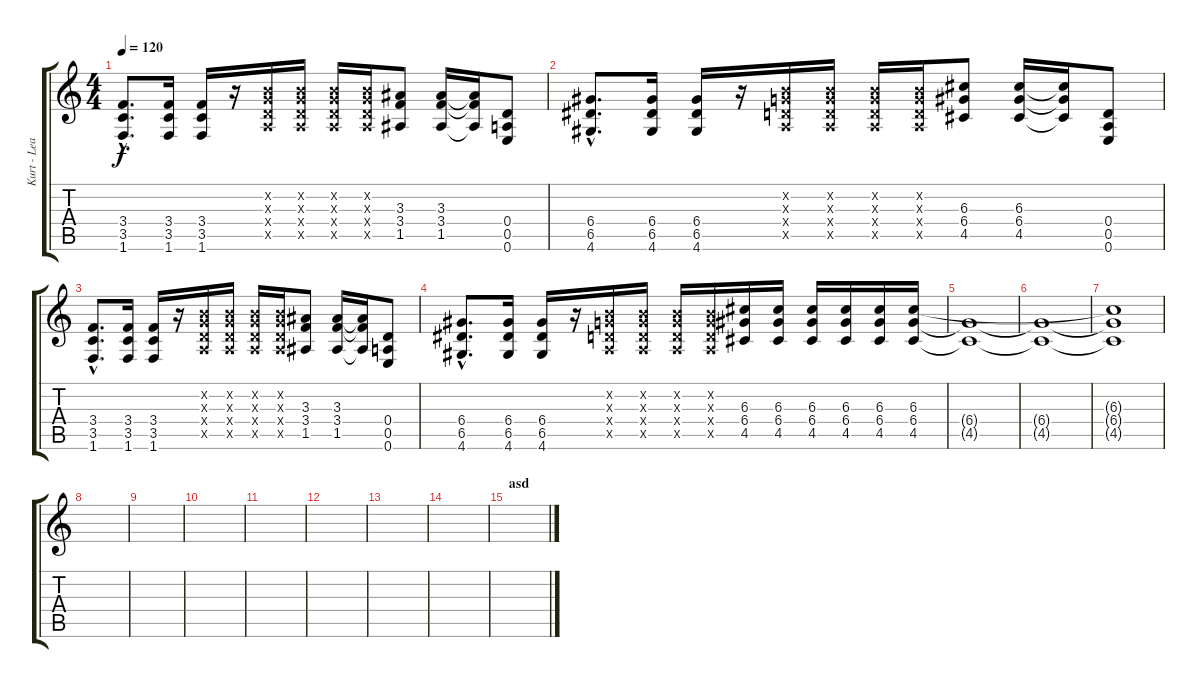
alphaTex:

\track ("Kurt - Lead Guitar" "Kurt - Lea") {instrument electricguitarclean}
\staff {score tabs}
\tuning (E4 B3 G3 D3 A2 E2) {hide}
\ts (4 4)
\tempo 120
\clef g2
\ks c
(3.4{hac} 3.5{hac} 1.6{hac}).8{d dy f} (3.4 3.5 1.6).16 (3.4 3.5 1.6).16 r.16 (0.2{x} 0.3{x} 0.4{x} 0.5{x}).16 (0.2{x} 0.3{x} 0.4{x} 0.5{x}).16 (0.2{x} 0.3{x} 0.4{x} 0.5{x}).16 (0.2{x} 0.3{x} 0.4{x} 0.5{x}).16 (3.3 3.4 1.5).8 (3.3 3.4 1.5).16 (3.3{t} 3.4{t} 1.5{t}).16 (0.4 0.5 0.6).8 |
(6.4{hac} 6.5{hac} 4.6{hac}).8{d} (6.4 6.5 4.6).16 (6.4 6.5 4.6).16 r.16 (0.2{x} 0.3{x} 0.4{x} 0.5{x}).16 (0.2{x} 0.3{x} 0.4{x} 0.5{x}).16 (0.2{x} 0.3{x} 0.4{x} 0.5{x}).16 (0.2{x} 0.3{x} 0.4{x} 0.5{x}).16 (6.3 6.4 4.5).8 (6.3 6.4 4.5).16 (6.3{t} 6.4{t} 4.5{t}).16 (0.4 0.5 0.6).8 |
(3.4{hac} 3.5{hac} 1.6{hac}).8{d} (3.4 3.5 1.6).16 (3.4 3.5 1.6).16 r.16 (0.2{x} 0.3{x} 0.4{x} 0.5{x}).16 (0.2{x} 0.3{x} 0.4{x} 0.5{x}).16 (0.2{x} 0.3{x} 0.4{x} 0.5{x}).16 (0.2{x} 0.3{x} 0.4{x} 0.5{x}).16 (3.3 3.4 1.5).8 (3.3 3.4 1.5).16 (3.3{t} 3.4{t} 1.5{t}).16 (0.4 0.5 0.6).8 |
(6.4{hac} 6.5{hac} 4.6{hac}).8{d} (6.4 6.5 4.6).16 (6.4 6.5 4.6).16 r.16 (0.2{x} 0.3{x} 0.4{x} 0.5{x}).16 (0.2{x} 0.3{x} 0.4{x} 0.5{x}).16 (0.2{x} 0.3{x} 0.4{x} 0.5{x}).16 (0.2{x} 0.3{x} 0.4{x} 0.5{x}).16 (6.3 6.4 4.5).16 (6.3 6.4 4.5).16 (6.3 6.4 4.5).16 (6.3 6.4 4.5).16 (6.3 6.4 4.5).16 (6.3 6.4 4.5).16{volume 7} |
(6.4{t} 4.5{t}).1{volume 6} |
(6.4{t} 4.5{t}).1{volume 4} |
(6.3{t} 6.4{t} 4.5{t}).1{volume 3} |
|
|
|
|
|
|
|
\section ("" "asd")
